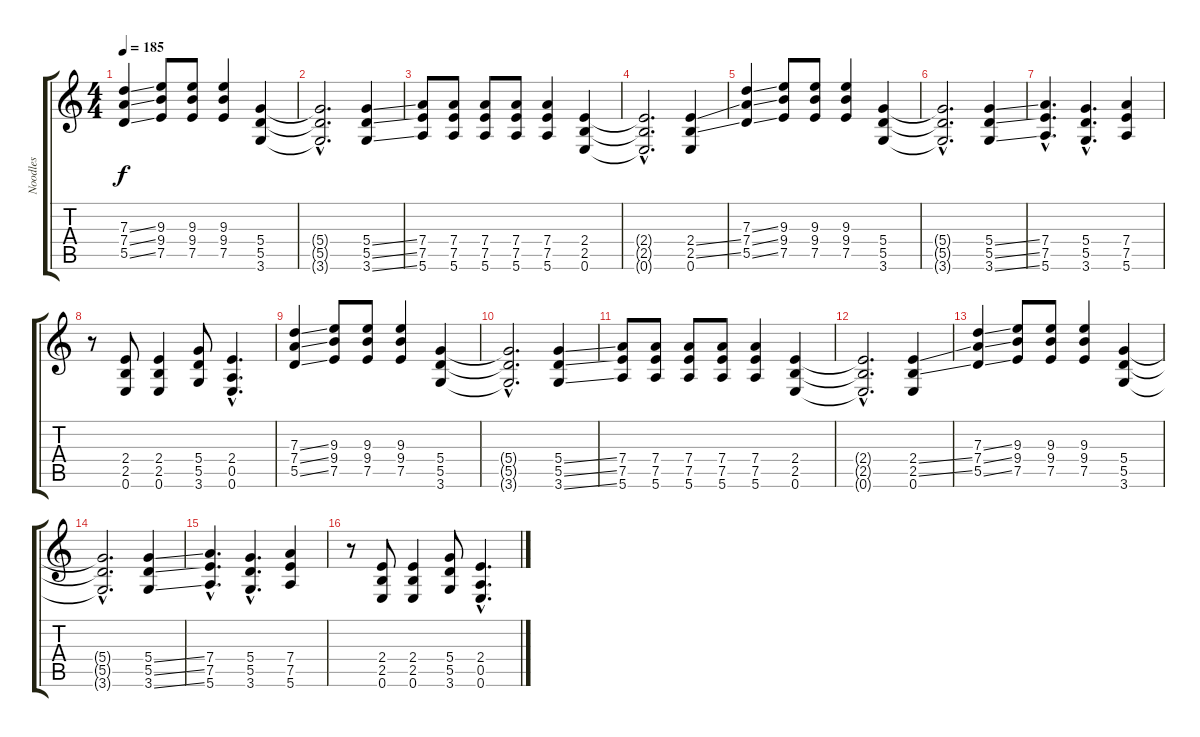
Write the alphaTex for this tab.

\track ("Noodles" "Noodles") {instrument distortionguitar}
\staff {score tabs}
\tuning (E4 B3 G3 D3 A2 E2) {hide}
\ts (4 4)
\tempo 185
\clef g2
\ks c
(7.3{ss} 7.4{ss} 5.5{ss}).4{dy f} (9.3 9.4 7.5).8 (9.3 9.4 7.5).8 (9.3 9.4 7.5).4 (5.4 5.5 3.6).4 |
(5.4{hac t} 5.5{hac t} 3.6{hac t}).2{d} (5.4{ss} 5.5{ss} 3.6{ss}).4 |
(7.4 7.5 5.6).8 (7.4 7.5 5.6).8 (7.4 7.5 5.6).8 (7.4 7.5 5.6).8 (7.4 7.5 5.6).4 (2.4 2.5 0.6).4 |
(2.4{hac t} 2.5{hac t} 0.6{hac t}).2{d} (2.4{ss} 2.5{ss} 0.6).4 |
(7.3{ss} 7.4{ss} 5.5{ss}).4 (9.3 9.4 7.5).8 (9.3 9.4 7.5).8 (9.3 9.4 7.5).4 (5.4 5.5 3.6).4 |
(5.4{hac t} 5.5{hac t} 3.6{hac t}).2{d} (5.4{ss} 5.5{ss} 3.6{ss}).4 |
(7.4{hac} 7.5{hac} 5.6{hac}).4{d} (5.4{hac} 5.5{hac} 3.6{hac}).4{d} (7.4 7.5 5.6).4 |
r.8 (2.4 2.5 0.6).8 (2.4 2.5 0.6).4 (5.4 5.5 3.6).8 (2.4{hac} 0.5{hac} 0.6{hac}).4{d} |
(7.3{ss} 7.4{ss} 5.5{ss}).4 (9.3 9.4 7.5).8 (9.3 9.4 7.5).8 (9.3 9.4 7.5).4 (5.4 5.5 3.6).4 |
(5.4{hac t} 5.5{hac t} 3.6{hac t}).2{d} (5.4{ss} 5.5{ss} 3.6{ss}).4 |
(7.4 7.5 5.6).8 (7.4 7.5 5.6).8 (7.4 7.5 5.6).8 (7.4 7.5 5.6).8 (7.4 7.5 5.6).4 (2.4 2.5 0.6).4 |
(2.4{hac t} 2.5{hac t} 0.6{hac t}).2{d} (2.4{ss} 2.5{ss} 0.6).4 |
(7.3{ss} 7.4{ss} 5.5{ss}).4 (9.3 9.4 7.5).8 (9.3 9.4 7.5).8 (9.3 9.4 7.5).4 (5.4 5.5 3.6).4 |
(5.4{hac t} 5.5{hac t} 3.6{hac t}).2{d} (5.4{ss} 5.5{ss} 3.6{ss}).4 |
(7.4{hac} 7.5{hac} 5.6{hac}).4{d} (5.4{hac} 5.5{hac} 3.6{hac}).4{d} (7.4 7.5 5.6).4 |
r.8 (2.4 2.5 0.6).8 (2.4 2.5 0.6).4 (5.4 5.5 3.6).8 (2.4{hac} 0.5{hac} 0.6{hac}).4{d}
